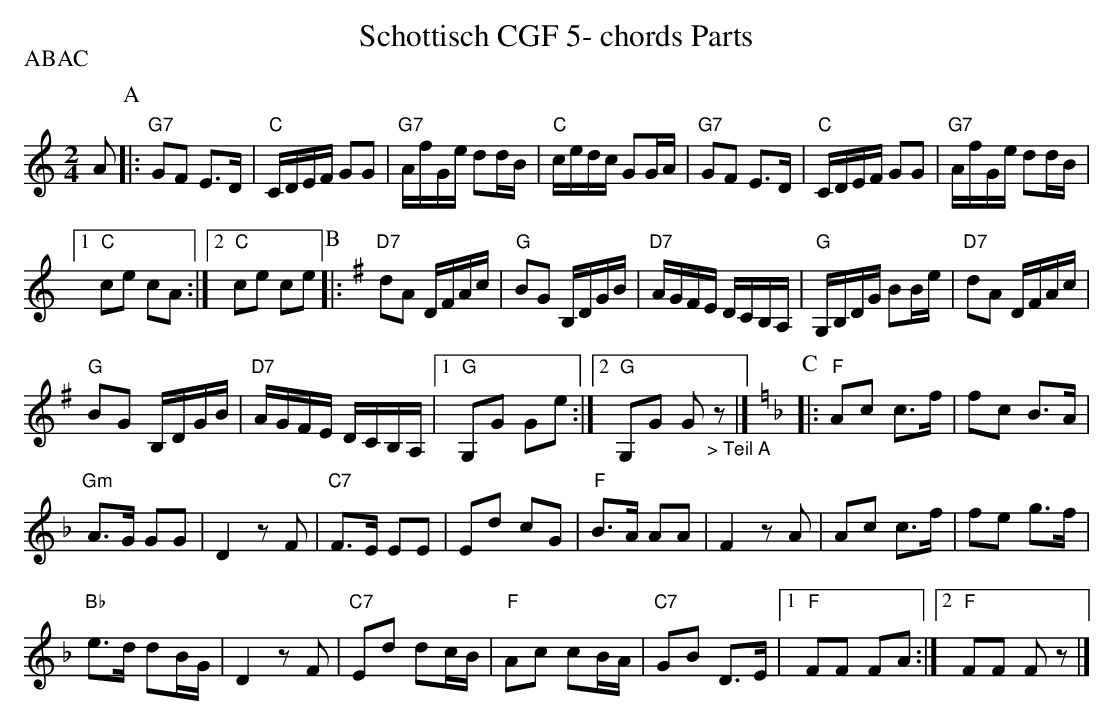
X:1
T:Schottisch CGF 5- chords Parts
P:ABAC
M:2/4
L:1/16
K:Cmaj%%MIDI gchordon
A2 [P:A] |: "G7"G2F2 E3D | "C"CDEF G2G2 | "G7"AfGe d2dB | "C"cedc G2GA | "G7"G2F2 E3D | "C"CDEF G2G2 | "G7"AfGe d2dB |1
"C"c2e2 c2A2 :|2 "C"c2e2 c2e2 [P:B] |: [K:Gmaj] "D7"d2A2 DFAc | "G"B2G2 B,DGB | "D7"AGFE DCB,A, | "G"G,B,DG B2Be | "D7"d2A2 DFAc |
"G"B2G2 B,DGB | "D7"AGFE DCB,A, |1 "G"G,2G2 G2e2 :|2 "G"G,2G2 G2"_> Teil A"z2 |] [K:Fmaj] [L:1/8][P:C] |: "F"Ac c>f | fc B>A |
"Gm"A>G GG | D2zF | "C7"F>E EE | Ed cG | "F"B>A AA | F2zA | Ac c>f | fe g>f |
"Bb"e>d dB/2G/2 | D2zF | "C7"Ed dc/2B/2 | "F"Ac cB/2A/2 | "C7"GB D>E |1 "F"FF FA :|2 "F"FF Fz |]
